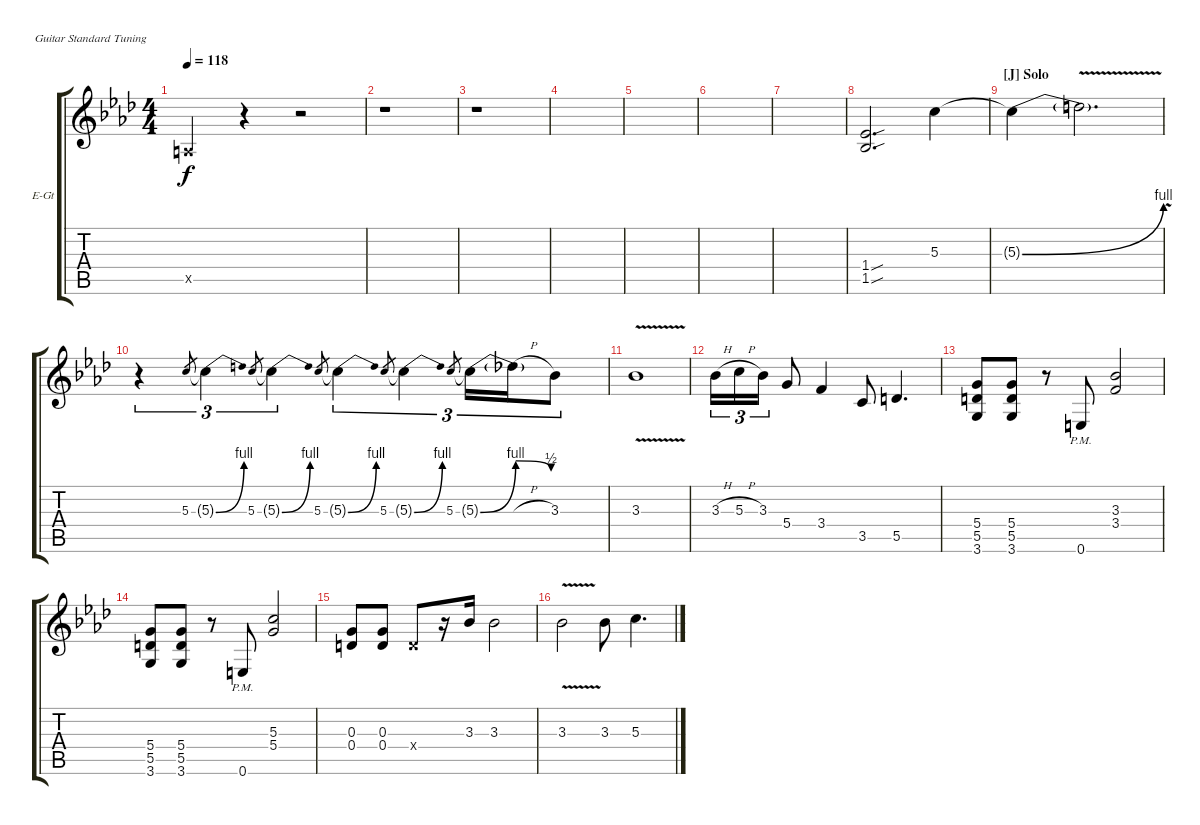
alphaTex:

\bracketExtendMode groupsimilarinstruments
\firstSystemTrackNameOrientation horizontal
\otherSystemsTrackNameOrientation horizontal
\track ("Guitar 2" "E-Gt") {instrument distortionguitar}
\staff {score tabs}
\tuning (E4 B3 G3 D3 A2 E2)
\ts (4 4)
\tempo 118
\clef g2
\scale
1.07692
\ks ab
0.5{x}.4{dy f} r.4 r.2 |
\scale
0.923077 r.1 |
\scale
1.07692 r.1 |
\scale
0.923077 |
\scale
1.07692 |
\scale
0.923077 |
\scale
1.07692 |
\scale
0.923077 (1.5{sou} 1.4{sou}).2{d} 5.3.4 |
\section ("J" "Solo")
\scale
1.07692 5.3{be (bend 0 0 15 4) t}.4 5.3{v t}.2{d} |
\scale
0.923077 r.4{tu (3 2)} 5.3.8{tu (3 2) gr} 5.3{be (bend 0 0 15 4) t}.4{tu (3 2)} 5.3.8{tu (3 2) gr} 5.3{be (bend 0 0 15 4) t}.4{tu (3 2)} 5.3.8{tu (3 2) gr} 5.3{be (bend 0 0 15 4) t}.4{tu (3 2)} 5.3.8{tu (3 2) gr} 5.3{be (bend 0 0 15 4) t}.4{tu (3 2)} 5.3.8{gr} 5.3{be (bendrelease 0 0 10.2 4 20.4 4 30 2) t}.16{tu (3 2)} 5.3{h t}.16{tu (3 2)} 3.3.8{tu (3 2)} |
\scale
1.07692 3.3{v}.1 |
\scale
0.923077 3.3{h}.16{tu (3 2)} 5.3{h}.16{tu (3 2)} 3.3.16{tu (3 2)} 5.4.8 3.4.4 3.5.8 5.5.4{d} |
\scale
1.07692 (3.6 5.5 5.4).8 (3.6 5.5 5.4).8 r.8 0.6{pm}.8 (3.4 3.3).2 |
\scale
0.923077 (3.6 5.5 5.4).8 (3.6 5.5 5.4).8 r.8 0.6{pm}.8 (5.4 5.3).2 |
\scale
1.07692 (0.3 0.4).8 (0.4 0.3).8 0.4{x}.8 r.16 3.3.16 3.3.2 |
\scale
0.923077 3.3{v}.2 3.3.8 5.3.4{d}
